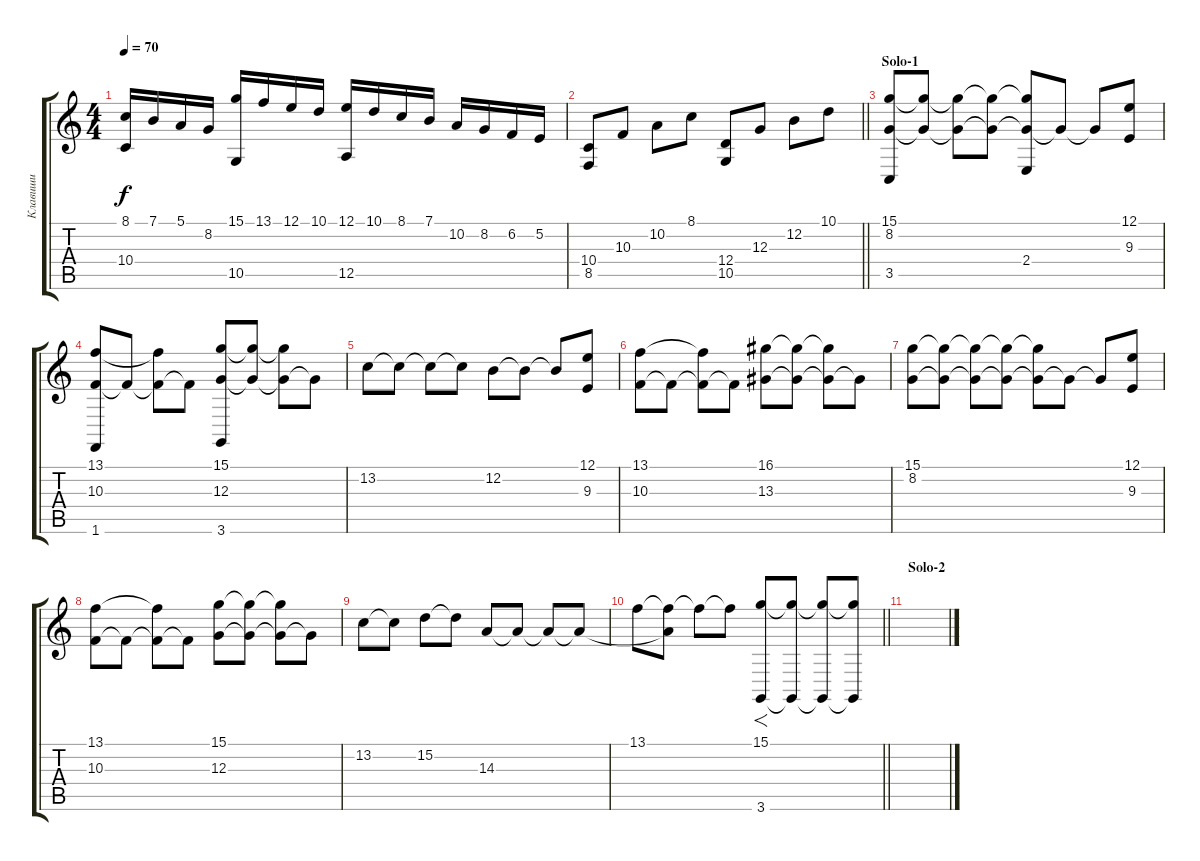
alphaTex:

\track ("Клавиши" "Клавиши") {instrument stringensemble2}
\staff {score tabs}
\tuning (E4 B3 G3 D3 A2 E2) {hide}
\ts (4 4)
\tempo 70
\clef g2
\ks c
(8.1 10.4).16{dy f} 7.1.16 5.1.16 8.2.16 (15.1 10.5).16 13.1.16 12.1.16 10.1.16 (12.1 12.5).16 10.1.16 8.1.16 7.1.16 10.2.16 8.2.16 6.2.16 5.2.16 |
\barLineRight lightlight
(10.4 8.5).8 10.3.8 10.2.8 8.1.8 (12.4 10.5).8 12.3.8 12.2.8 10.1.8 |
\section ("" "Solo-1")
(15.1 8.2 3.5).8{instrument stringensemble1} (15.1{t} 8.2{t}).8 (15.1{t} 8.2{t}).8 (15.1{t} 8.2{t}).8 (15.1{t} 8.2{t} 2.4).8 8.2{t}.8 8.2{t}.8 (12.1 9.3).8 |
(13.1 10.3 1.6).8 10.3{t}.8 (13.1{t} 10.3{t}).8 10.3{t}.8 (15.1 12.3 3.6).8 (15.1{t} 12.3{t}).8 (15.1{t} 12.3{t}).8 12.3{t}.8 |
13.2.8{instrument stringensemble1} 13.2{t}.8 13.2{t}.8 13.2{t}.8 12.2.8 12.2{t}.8 12.2{t}.8 (12.1 9.3).8 |
(13.1 10.3).8 10.3{t}.8 (13.1{t} 10.3{t}).8 10.3{t}.8 (16.1 13.3).8 (16.1{t} 13.3{t}).8 (16.1{t} 13.3{t}).8 13.3{t}.8 |
(15.1 8.2).8{instrument stringensemble1} (15.1{t} 8.2{t}).8 (15.1{t} 8.2{t}).8 (15.1{t} 8.2{t}).8 (15.1{t} 8.2{t}).8 8.2{t}.8 8.2{t}.8 (12.1 9.3).8 |
(13.1 10.3).8 10.3{t}.8 (13.1{t} 10.3{t}).8 10.3{t}.8 (15.1 12.3).8 (15.1{t} 12.3{t}).8 (15.1{t} 12.3{t}).8 12.3{t}.8 |
13.2.8 13.2{t}.8 15.2.8 15.2{t}.8 14.3.8 14.3{t}.8 14.3{t}.8 14.3{t}.8 |
\barLineRight lightlight
13.1.8 (13.1{t} 14.3{t}).8 13.1{t}.8 13.1{t}.8 (15.1 3.6).8{f} (15.1{t} 3.6{t}).8 (15.1{t} 3.6{t}).8 (15.1{t} 3.6{t}).8 |
\section ("" "Solo-2")
